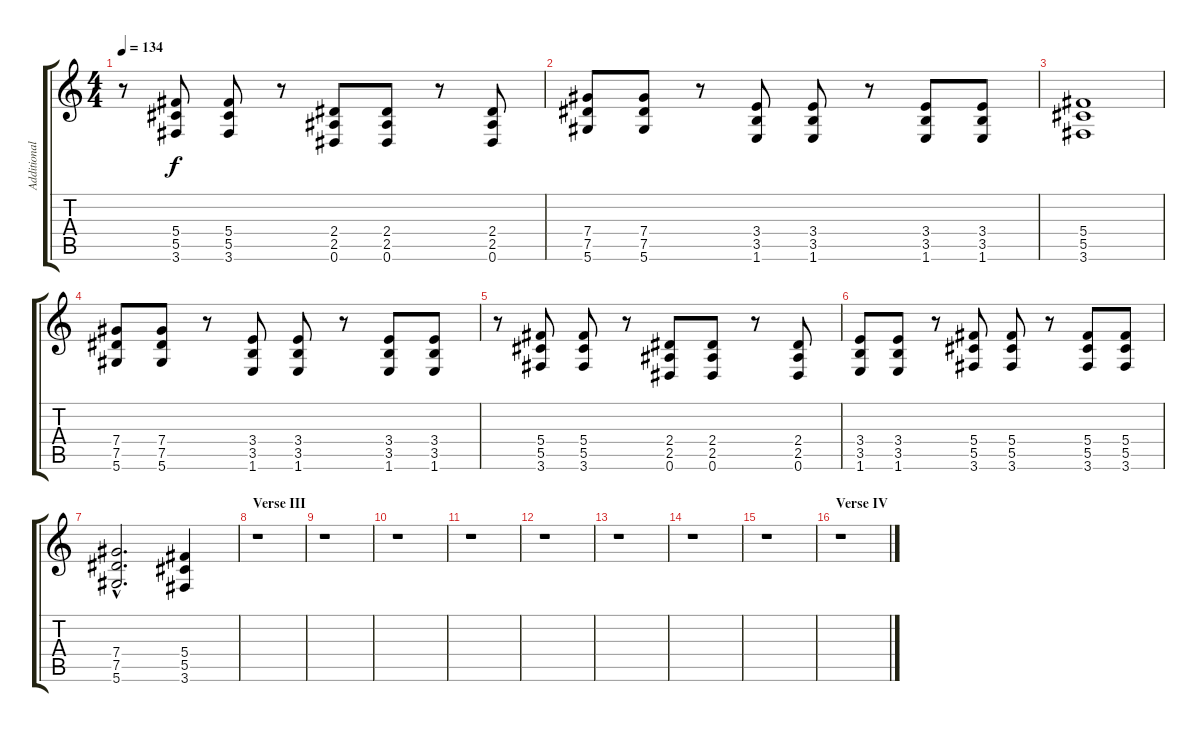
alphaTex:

\track ("Additional Guitars" "Additional") {instrument distortionguitar}
\staff {score tabs}
\tuning (Eb4 Bb3 Gb3 Db3 Ab2 Eb2) {hide}
\ts (4 4)
\tempo 134
\clef g2
\ks c
r.8{dy f} (5.4 5.5 3.6).8 (5.4 5.5 3.6).8 r.8 (2.4 2.5 0.6).8 (2.4 2.5 0.6).8 r.8 (2.4 2.5 0.6).8 |
(7.4 7.5 5.6).8 (7.4 7.5 5.6).8 r.8 (3.4 3.5 1.6).8 (3.4 3.5 1.6).8 r.8 (3.4 3.5 1.6).8 (3.4 3.5 1.6).8 |
(5.4 5.5 3.6).1 |
(7.4 7.5 5.6).8 (7.4 7.5 5.6).8 r.8 (3.4 3.5 1.6).8 (3.4 3.5 1.6).8 r.8 (3.4 3.5 1.6).8 (3.4 3.5 1.6).8 |
r.8 (5.4 5.5 3.6).8 (5.4 5.5 3.6).8 r.8 (2.4 2.5 0.6).8 (2.4 2.5 0.6).8 r.8 (2.4 2.5 0.6).8 |
(3.4 3.5 1.6).8 (3.4 3.5 1.6).8 r.8 (5.4 5.5 3.6).8 (5.4 5.5 3.6).8 r.8 (5.4 5.5 3.6).8 (5.4 5.5 3.6).8 |
(7.4{hac} 7.5{hac} 5.6{hac}).2{d} (5.4 5.5 3.6).4 |
\section ("" "Verse III")
r.1 |
r.1 |
r.1 |
r.1 |
r.1 |
r.1 |
r.1 |
r.1 |
\section ("" "Verse IV")
r.1
